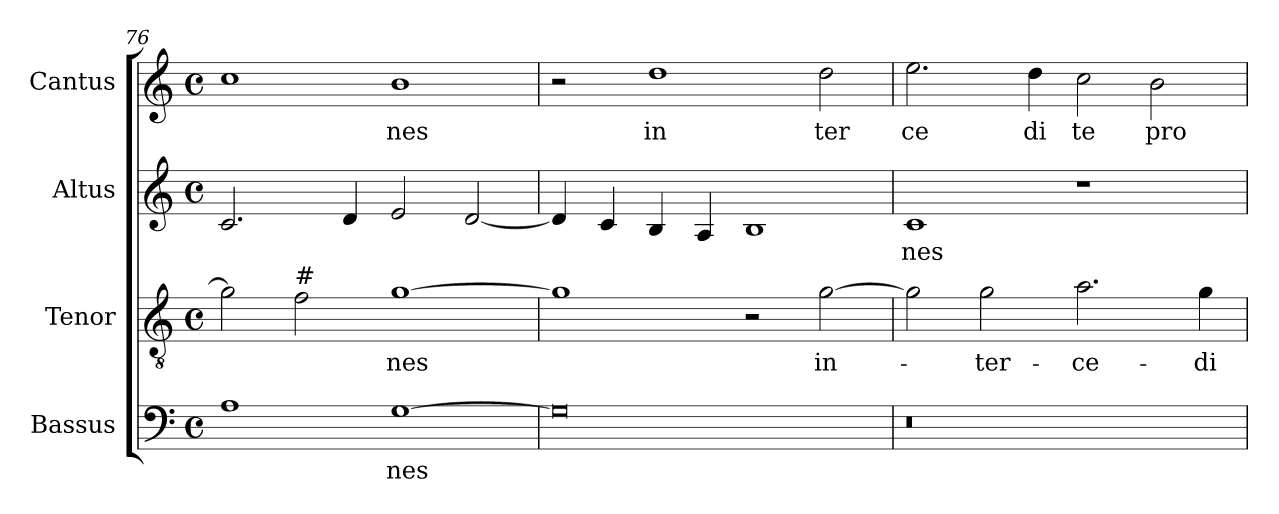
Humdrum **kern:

**kern	**text	**kern	**text	**kern	**text	**kern	**text
*part4	*part4	*part3	*part3	*part2	*part2	*part1	*part1
*staff4	*staff4	*staff3	*staff3	*staff2	*staff2	*staff1	*staff1
*I"Bassus	*	*I"Tenor	*	*I"Altus	*	*I"Cantus	*
*clefF4	*	*clefGv2	*	*clefG2	*	*clefG2	*
*M4/4	*	*M4/4	*	*M4/4	*	*M4/4	*
*met(c)	*	*met(c)	*	*met(c)	*	*met(c)	*
=76	=76	=76	=76	=76	=76	=76	=76
1A	.	2g\]	.	2.c/	.	1cc	.
!	!	!LO:TX:a:t=#	!	!	!	!	!
.	.	2f\	.	.	.	.	.
.	.	.	.	4d/	.	.	.
!	!LO:LY:b:cj	!	!LO:LY:b:cj	!	!	!	!LO:LY:b:cj
[>1G	-nes	[>1g	-nes	2e/	.	1b	nes
.	.	.	.	[<2d/	.	.	.
=77	=77	=77	=77	=77	=77	=77	=77
0G]	.	1g]	.	4d/]	.	2r	.
.	.	.	.	4c/	.	.	.
!	!	!	!	!	!	!	!LO:LY:b:cj
.	.	.	.	4B/	.	1dd	in
.	.	.	.	4A/	.	.	.
.	.	2r	.	1B	.	.	.
!	!	!	!LO:LY:b:cj	!	!	!	!LO:LY:b:cj
.	.	[>2g\	in-	.	.	2dd\	ter
=78	=78	=78	=78	=78	=78	=78	=78
!	!	!	!	!	!LO:LY:b:cj	!	!LO:LY:b:cj
0r	.	2g\]	.	1c	nes	2.ee\	ce
!	!	!	!LO:LY:b:cj	!	!	!	!
.	.	2g\	-ter-	.	.	.	.
!	!	!	!	!	!	!	!LO:LY:b:cj
.	.	.	.	.	.	4dd\	di
!	!	!	!LO:LY:b:cj	!	!	!	!LO:LY:b:cj
.	.	2.a\	-ce-	1r	.	2cc\	te
!	!	!	!	!	!	!	!LO:LY:b:cj
.	.	.	.	.	.	2b\	pro
!	!	!	!LO:LY:b:cj	!	!	!	!
.	.	4g\	-di-	.	.	.	.
=	=	=	=	=	=	=	=
*-	*-	*-	*-	*-	*-	*-	*-
